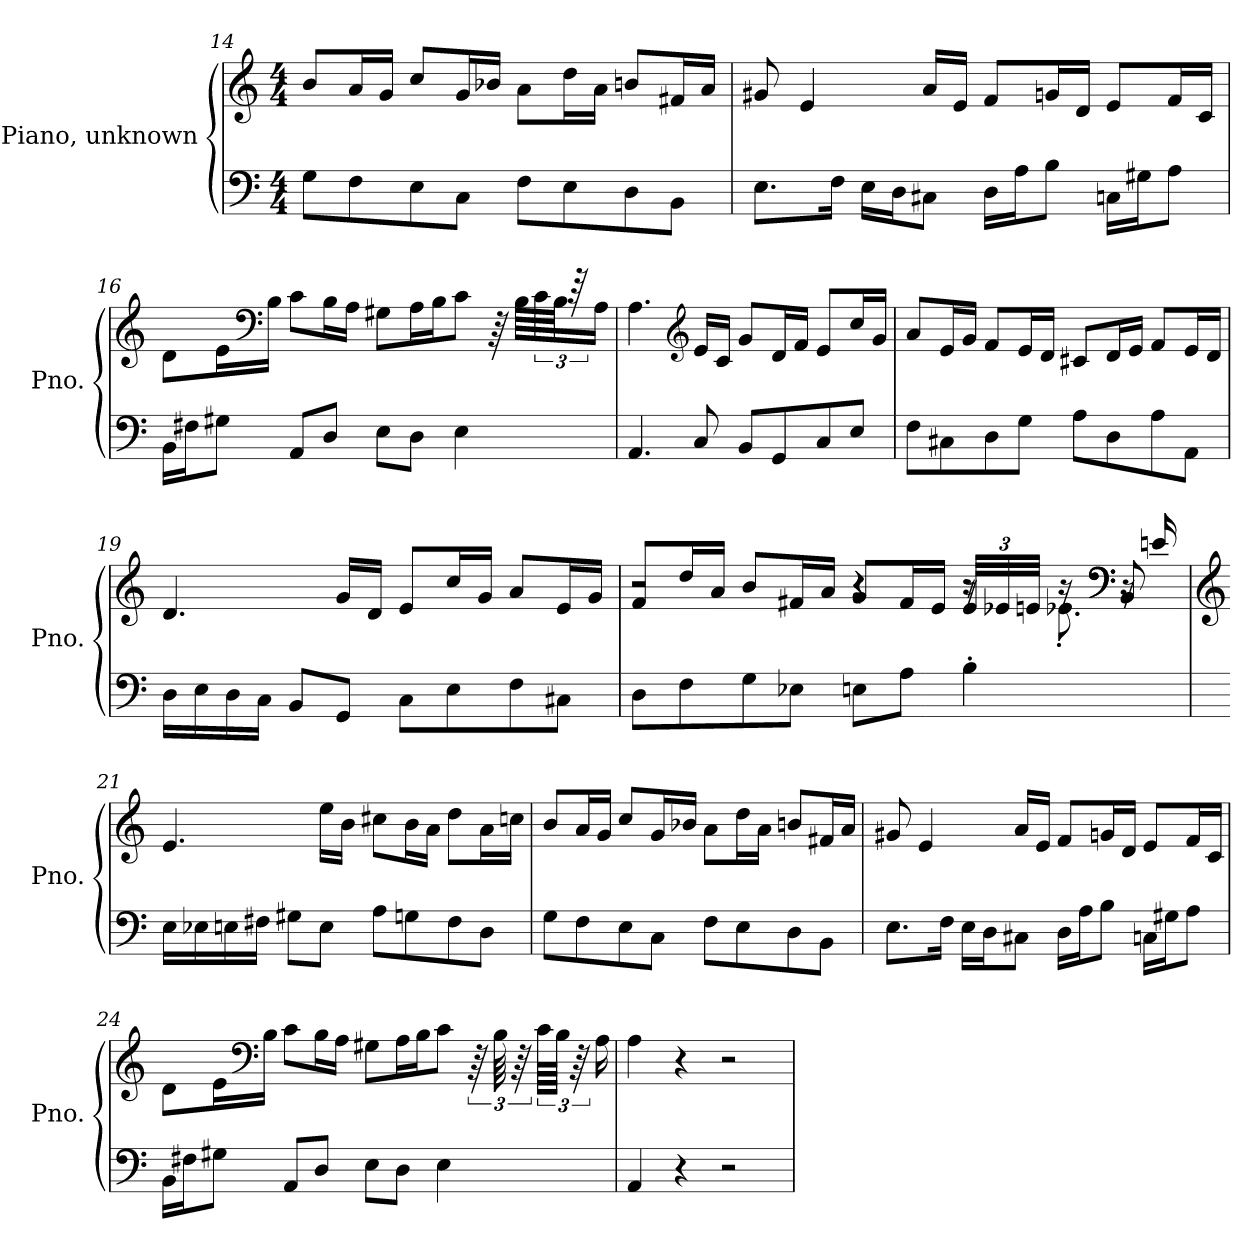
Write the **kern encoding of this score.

**kern	**kern
*part1	*part1
*staff2	*staff1
*I"Piano, unknown	*
*I'Pno.	*
!!LO:PB:g=z
*clefF4	*clefG2
*k[]	*k[]
*M4/4	*M4/4
=14	=14
8G\L	8b/L
8F\	16a/L
.	16g/JJ
8E\	8cc/L
8C\J	16g/L
.	16b-X/JJ
8F\L	8a\L
8E\	16dd\L
.	16a\JJ
8D\	8bn/L
8BB\J	16f#X/L
.	16a/JJ
=15	=15
8.E\L	8g#X/
.	4e/
16F\Jk	.
16E\LL	.
16D\J	.
8C#X\J	16a/LL
.	16e/JJ
16D\LL	8f/L
16A\J	.
8B\J	16gn/L
.	16d/JJ
16Cn\LL	8e/L
16G#X\J	.
8A\J	16f/L
.	16c/JJ
!!LO:LB:g=z
=16	=16
16BB\LL	8d\L
16F#X\J	.
8G#X\J	16e\L
*	*clefF4
.	16B\JJ
8AA/L	8c\L
8D/J	16B\L
.	16A\JJ
8E\L	8G#X\L
8D\J	16A\L
.	16B\J
4E\	8c\J
.	64r
.	64B\LLLL
.	96c\
.	96B\JJJJ
.	96r
.	16A\
=17	=17
4.AA/	4.A\
*	*clefG2
8C/	16e/LL
.	16c/JJ
8BB/L	8g/L
8GG/	16d/L
.	16f/JJ
8C/	8e/L
8E/J	16cc/L
.	16g/JJ
=18	=18
8F\L	8a/L
8C#X\	16e/L
.	16g/JJ
8D\	8f/L
8G\J	16e/L
.	16d/JJ
8A\L	8c#X/L
8D\	16d/L
.	16e/JJ
8A\	8f/L
8AA\J	16e/L
.	16d/JJ
!!LO:LB:g=z
=19	=19
16D\LL	4.d/
16E\	.
16D\	.
16C\JJ	.
8BB/L	.
8GG/J	16g/LL
.	16d/JJ
8C\L	8e/L
8E\	16cc/L
.	16g/JJ
8F\	8a/L
8C#X\J	16e/L
.	16g/JJ
=20	=20
*	*^
*	*	*^
8D\L	8f/L	2r	2r
8F\	16dd/L	.	.
.	16a/JJ	.	.
8G\	8b/L	.	.
8E-X\J	16f#X/L	.	.
.	16a/JJ	.	.
8En\L	8g/L	4r	4r
8A\J	16f#/L	.	.
.	16e/JJ	.	.
*	*Xbrackettup	*	*
4B'\	48e/LLL	16r	8r
.	48e-X/	.	.
.	48en/JJJ	.	.
.	16r	8.e-X'\	.
*	*clefF4	*	*
.	16r	.	8BB/
.	16en/	.	.
*	*v	*v	*v
!!LO:LB:g=z
=21	=21
*	*clefG2
16E\LL	4.e/
16E-X\	.
16En\	.
16F#X\JJ	.
8G#X\L	.
8E\J	16ee\LL
.	16b\JJ
8A\L	8cc#X\L
8Gn\	16b\L
.	16a\JJ
8F#\	8dd\L
8D\J	16a\L
.	16ccn\JJ
=22	=22
8G\L	8b/L
8F\	16a/L
.	16g/JJ
8E\	8cc/L
8C\J	16g/L
.	16b-X/JJ
8F\L	8a\L
8E\	16dd\L
.	16a\JJ
8D\	8bn/L
8BB\J	16f#X/L
.	16a/JJ
!!LO:LB:g=z
=23	=23
8.E\L	8g#X/
.	4e/
16F\Jk	.
16E\LL	.
16D\J	.
8C#X\J	16a/LL
.	16e/JJ
16D\LL	8f/L
16A\J	.
8B\J	16gn/L
.	16d/JJ
16Cn\LL	8e/L
16G#X\J	.
8A\J	16f/L
.	16c/JJ
=24	=24
16BB\LL	8d\L
16F#X\J	.
8G#X\J	16e\L
*	*clefF4
.	16B\JJ
8AA/L	8c\L
8D/J	16B\L
.	16A\JJ
8E\L	8G#X\L
8D\J	16A\L
.	16B\J
4E\	8c\J
*	*brackettup
.	96r
.	96B\
.	96r
.	96c\LLLL
.	96B\JJJJ
.	96r
.	16A\
=25	=25
4AA/	4A\
4r	4r
2r	2r
=	=
*-	*-
